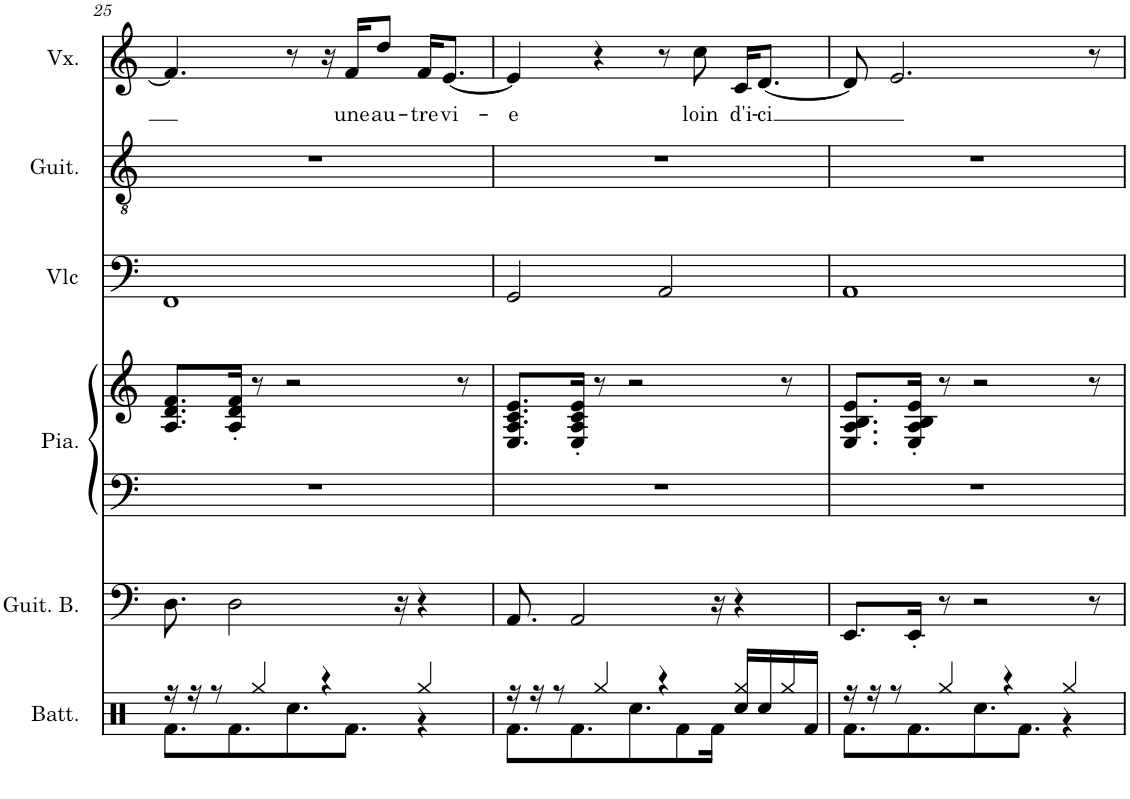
**kern	**kern	**kern	**kern	**kern	**kern	**kern	**text
*part6	*part5	*part4	*part4	*part3	*part2	*part1	*part1
*staff7	*staff6	*staff5	*staff4	*staff3	*staff2	*staff1	*staff1
*I"Batterie	*I"Guitare basse	*I"Piano	*	*I"Violoncelle	*I"Guitare acoustique	*I"Voix	*
*I'Batt.	*I'Guit. B.	*I'Pia.	*	*I'Vlc	*I'Guit.	*I'Vx.	*
!!LO:PB:g=z
*clefX	*clefF4	*clefF4	*clefG2	*clefF4	*clefGv2	*clefG2	*
*	*Trd7c12	*	*	*	*	*	*
*k[]	*k[]	*k[]	*k[]	*k[]	*k[]	*k[]	*
*M4/4	*M4/4	*M4/4	*M4/4	*M4/4	*M4/4	*M4/4	*
=25	=25	=25	=25	=25	=25	=25	=25
*^	*	*	*	*	*	*	*
16r	8.Rf\L	8.D\	1r	8.A/ 8.d/ 8.f/L	1FF	1r	4.f/]	.
16r	.	.	.	.	.	.	.	.
8r	.	.	.	.	.	.	.	.
.	8.Rf\	2D\	.	16A/' 16d/' 16f/'Jk	.	.	.	.
4Rgg/	.	.	.	8r	.	.	.	.
.	8.Rcc\	.	.	2r	.	.	8r	.
4r	.	.	.	.	.	.	16r	.
!	!	!	!	!	!	!	!	!LO:LY:b
.	8.Rf\J	.	.	.	.	.	16f/KL	une
!	!	!	!	!	!	!	!	!LO:LY:b
.	.	.	.	.	.	.	8dd/J	au-
.	.	16r	.	.	.	.	.	.
!	!	!	!	!	!	!	!	!LO:LY:b
4Rgg/	4r	4r	.	.	.	.	16f/KL	-tre
!	!	!	!	!	!	!	!	!LO:LY:b
.	.	.	.	.	.	.	[8.e/J	vi-
.	.	.	.	8r	.	.	.	.
=26	=26	=26	=26	=26	=26	=26	=26	=26
!	!	!	!	!	!	!	!	!LO:LY:b
16r	8.Rf\L	8.AA/	1r	8.E/ 8.A/ 8.c/ 8.e/L	2GG/	1r	4e/]	-e
16r	.	.	.	.	.	.	.	.
8r	.	.	.	.	.	.	.	.
.	8.Rf\	2AA/	.	16E/' 16A/' 16c/' 16e/'Jk	.	.	.	.
4Rgg/	.	.	.	8r	.	.	4r	.
.	8.Rcc\	.	.	2r	.	.	.	.
4r	.	.	.	.	2AA/	.	8r	.
.	8Rf\	.	.	.	.	.	.	.
!	!	!	!	!	!	!	!	!LO:LY:b
.	.	.	.	.	.	.	8cc\	loin
.	16Rf\Jk	16r	.	.	.	.	.	.
!	!	!	!	!	!	!	!	!LO:LY:b
4Rgg/	16Rcc/LL	4r	.	.	.	.	16c/KL	d'i-
!	!	!	!	!	!	!	!	!LO:LY:b
.	16Rcc/	.	.	.	.	.	[8.d/J	-ci
.	16Rgg/	.	.	8r	.	.	.	.
.	16Rf/JJ	.	.	.	.	.	.	.
=27	=27	=27	=27	=27	=27	=27	=27	=27
16r	8.Rf\L	8.EE/L	1r	8.E/ 8.A/ 8.B/ 8.e/L	1AA	1r	8d/]	.
16r	.	.	.	.	.	.	.	.
8r	.	.	.	.	.	.	2.e/	.
.	8.Rf\	16EE'/Jk	.	16E/' 16A/' 16B/' 16e/'Jk	.	.	.	.
4Rgg/	.	8r	.	8r	.	.	.	.
.	8.Rcc\	2r	.	2r	.	.	.	.
4r	.	.	.	.	.	.	.	.
.	8.Rf\J	.	.	.	.	.	.	.
4Rgg/	4r	.	.	.	.	.	.	.
.	.	8r	.	8r	.	.	8r	.
*v	*v	*	*	*	*	*	*	*
=	=	=	=	=	=	=	=
*-	*-	*-	*-	*-	*-	*-	*-
